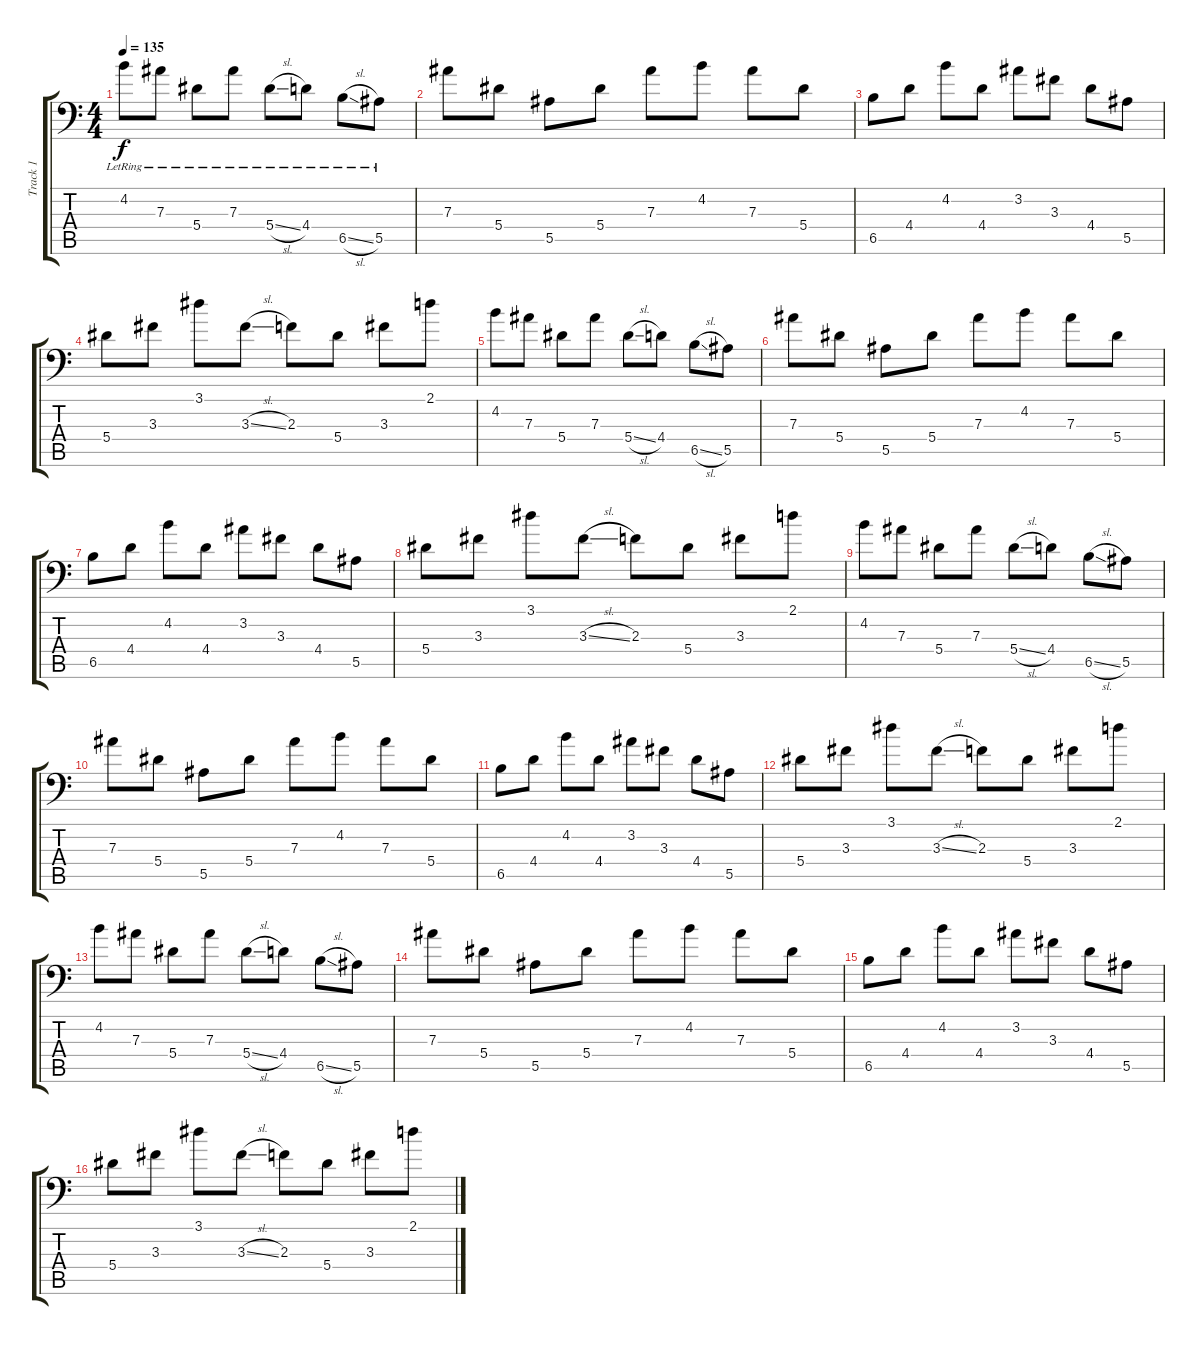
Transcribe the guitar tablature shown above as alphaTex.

\track ("Track 1" "Track 1") {instrument distortionguitar}
\staff {score tabs}
\tuning (C4 G3 Eb3 Bb2 F2 Bb1) {hide}
\ts (4 4)
\tempo 135
\clef f4
\ks c
4.2{lr}.8{dy f} 7.3{lr}.8 5.4{lr}.8 7.3{lr}.8 5.4{sl lr}.8 4.4{lr}.8 6.5{sl lr}.8 5.5{lr}.8 |
7.3.8{volume 14 instrument distortionguitar} 5.4.8 5.5.8 5.4.8 7.3.8 4.2.8 7.3.8 5.4.8 |
6.5.8 4.4.8 4.2.8 4.4.8 3.2.8 3.3.8 4.4.8 5.5.8 |
5.4.8 3.3.8 3.1.8 3.3{sl}.8 2.3.8 5.4.8 3.3.8 2.1.8 |
4.2.8 7.3.8 5.4.8 7.3.8 5.4{sl}.8 4.4.8 6.5{sl}.8 5.5.8 |
7.3.8 5.4.8 5.5.8 5.4.8 7.3.8 4.2.8 7.3.8 5.4.8 |
6.5.8 4.4.8 4.2.8 4.4.8 3.2.8 3.3.8 4.4.8 5.5.8 |
5.4.8 3.3.8 3.1.8 3.3{sl}.8 2.3.8 5.4.8 3.3.8 2.1.8 |
4.2.8 7.3.8 5.4.8 7.3.8 5.4{sl}.8 4.4.8 6.5{sl}.8 5.5.8 |
7.3.8 5.4.8 5.5.8 5.4.8 7.3.8 4.2.8 7.3.8 5.4.8 |
6.5.8 4.4.8 4.2.8 4.4.8 3.2.8 3.3.8 4.4.8 5.5.8 |
5.4.8 3.3.8 3.1.8 3.3{sl}.8 2.3.8 5.4.8 3.3.8 2.1.8 |
4.2.8 7.3.8 5.4.8 7.3.8 5.4{sl}.8 4.4.8 6.5{sl}.8 5.5.8 |
7.3.8 5.4.8 5.5.8 5.4.8 7.3.8 4.2.8 7.3.8 5.4.8 |
6.5.8 4.4.8 4.2.8 4.4.8 3.2.8 3.3.8 4.4.8 5.5.8 |
5.4.8 3.3.8 3.1.8 3.3{sl}.8 2.3.8 5.4.8 3.3.8 2.1.8
